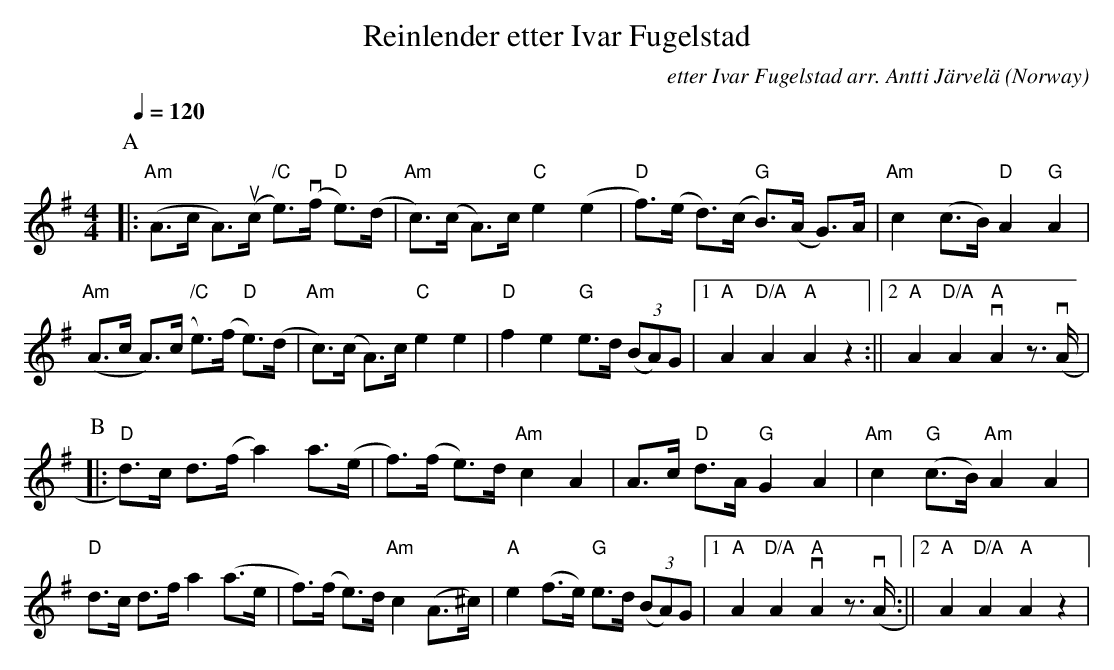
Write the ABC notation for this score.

X:1
T:Reinlender etter Ivar Fugelstad
O:Norway
C:etter Ivar Fugelstad arr. Antti J\"arvel\"a
L:1/8
M:4/4
Q:1/4=120
K:G
P:A
|:("Am"A>c A>)(!upbow!c "/C"e>)(!downbow!f "D"e>)(d | "Am"c>)(c A>)c"C"e2 (e2 | "D"f>)(e d>)(c "G"B>)(A G>)A | "Am"c2 (c>B)"D"A2 "G"A2 |
("Am"A>c A>)(c "/C"e>)(f "D"e>)(d | "Am"c>)(c A>)c"C"e2 e2 | "D"f2 e2 "G"e>d (3(BA)G |1"A"A2 "D/A"A2 "A"A2 z2 :||2"A"A2 "D/A"A2 "A"!downbow!A2 z>(!downbow!A |
P:B
|: "D"d>)c d>(f a2) a>(e | f>)(f e>)d "Am"c2 A2 | A>c "D"d>A "G"G2 A2 | "Am"c2 "G"(c>B) "Am"A2 A2 |
"D"d>c d>f a2 (a>e | f>)(f e>)d "Am"c2 (A>^c) | "A"e2 (f>e) "G"e>d (3(BA)G |1"A"A2 "D/A"A2 "A"!downbow!A2 z>(!downbow!A :||2 "A"A2 "D/A"A2 "A"A2 z2 |
